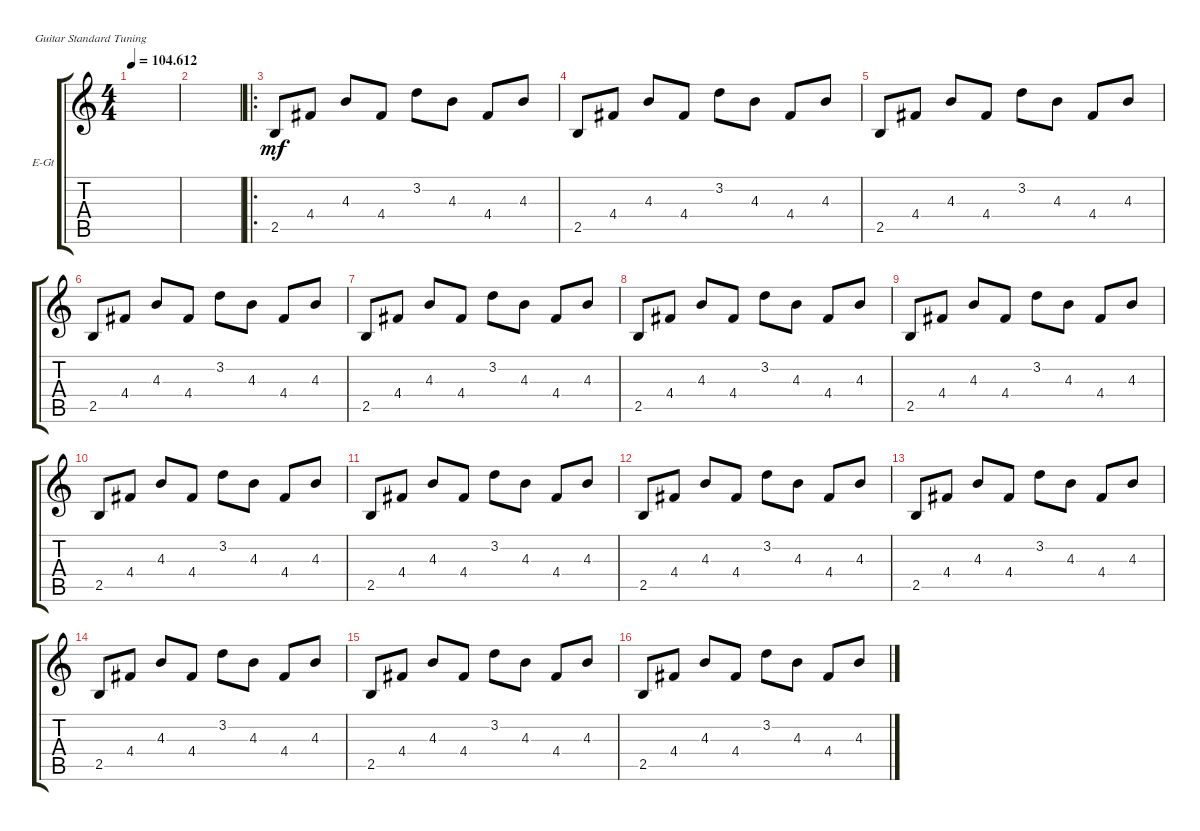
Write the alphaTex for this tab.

\defaultSystemsLayout 4
\bracketExtendMode groupsimilarinstruments
\firstSystemTrackNameOrientation horizontal
\otherSystemsTrackNameOrientation horizontal
\track ("Electric Guitar" "E-Gt") {instrument electricguitarclean}
\staff {score tabs}
\tuning (E4 B3 G3 D3 A2 E2)
\ts (4 4)
\tempo
104.612
\accidentals auto
\clef g2
\ottava regular
\simile none
\ks c
|
|
\ro
2.5.8{dy mf} 4.4.8 4.3.8 4.4.8 3.2.8 4.3.8 4.4.8 4.3.8 |
2.5.8 4.4.8 4.3.8 4.4.8 3.2.8 4.3.8 4.4.8 4.3.8 |
2.5.8 4.4.8 4.3.8 4.4.8 3.2.8 4.3.8 4.4.8 4.3.8 |
2.5.8 4.4.8 4.3.8 4.4.8 3.2.8 4.3.8 4.4.8 4.3.8 |
2.5.8 4.4.8 4.3.8 4.4.8 3.2.8 4.3.8 4.4.8 4.3.8 |
2.5.8 4.4.8 4.3.8 4.4.8 3.2.8 4.3.8 4.4.8 4.3.8 |
2.5.8 4.4.8 4.3.8 4.4.8 3.2.8 4.3.8 4.4.8 4.3.8 |
2.5.8 4.4.8 4.3.8 4.4.8 3.2.8 4.3.8 4.4.8 4.3.8 |
2.5.8 4.4.8 4.3.8 4.4.8 3.2.8 4.3.8 4.4.8 4.3.8 |
2.5.8 4.4.8 4.3.8 4.4.8 3.2.8 4.3.8 4.4.8 4.3.8 |
2.5.8 4.4.8 4.3.8 4.4.8 3.2.8 4.3.8 4.4.8 4.3.8 |
2.5.8 4.4.8 4.3.8 4.4.8 3.2.8 4.3.8 4.4.8 4.3.8 |
2.5.8 4.4.8 4.3.8 4.4.8 3.2.8 4.3.8 4.4.8 4.3.8 |
2.5.8 4.4.8 4.3.8 4.4.8 3.2.8 4.3.8 4.4.8 4.3.8
